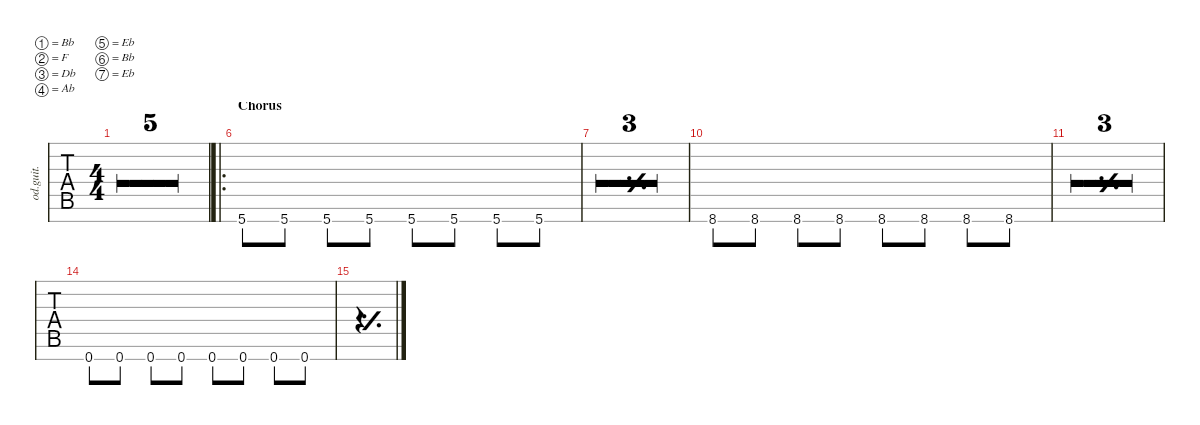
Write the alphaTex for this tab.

\defaultSystemsLayout 4
\hideDynamics
\bracketExtendMode nobrackets
\track ("Rhythm Guitar R" "od.guit.") {multiBarRest instrument distortionguitar}
\staff {tabs}
\tuning (Bb3 F3 Db3 Ab2 Eb2 Bb1 Eb1)
\ts (4 4)
\tempo 192
\clef f4
\ks c
r.1{dy mf beam Down} |
r.1{beam Down} |
r.1{beam Down} |
r.1{beam Down} |
r.1{beam Down} |
\ro
\section ("" "Chorus")
5.7{acc #}.8{beam Up} 5.7{acc #}.8{beam Up} 5.7{acc #}.8{beam Up} 5.7{acc #}.8{beam Up} 5.7{acc #}.8{beam Up} 5.7{acc #}.8{beam Up} 5.7{acc #}.8{beam Up} 5.7{acc #}.8{beam Up} |
\simile simple
|
|
|
\simile none
8.7.8{beam Up} 8.7.8{beam Up} 8.7.8{beam Up} 8.7.8{beam Up} 8.7.8{beam Up} 8.7.8{beam Up} 8.7.8{beam Up} 8.7.8{beam Up} |
\simile simple
|
|
|
\simile none
0.7{acc #}.8{beam Up} 0.7{acc #}.8{beam Up} 0.7{acc #}.8{beam Up} 0.7{acc #}.8{beam Up} 0.7{acc #}.8{beam Up} 0.7{acc #}.8{beam Up} 0.7{acc #}.8{beam Up} 0.7{acc #}.8{beam Up} |
\simile simple
